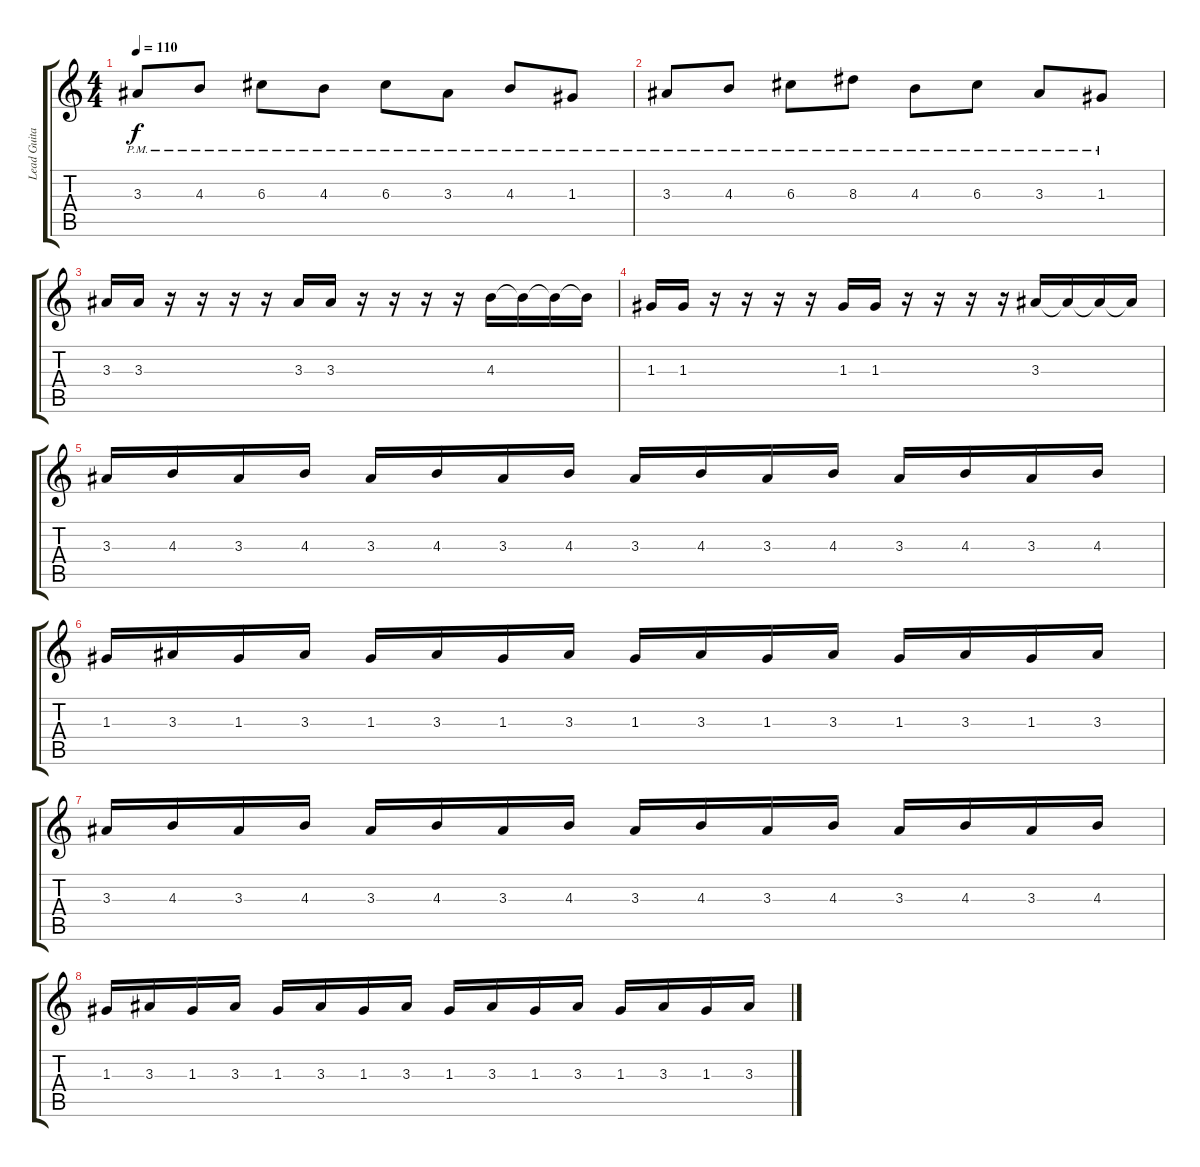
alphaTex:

\track ("Lead Guitar" "Lead Guita") {instrument overdrivenguitar}
\staff {score tabs}
\tuning (E4 B3 G3 D3 A2 E2) {hide}
\ts (4 4)
\tempo 110
\clef g2
\ks c
3.3{pm}.8{dy f} 4.3{pm}.8 6.3{pm}.8 4.3{pm}.8 6.3{pm}.8 3.3{pm}.8 4.3{pm}.8 1.3{pm}.8 |
3.3{pm}.8 4.3{pm}.8 6.3{pm}.8 8.3{pm}.8 4.3{pm}.8 6.3{pm}.8 3.3{pm}.8 1.3{pm}.8 |
3.3.16 3.3.16 r.16 r.16 r.16 r.16 3.3.16 3.3.16 r.16 r.16 r.16 r.16 4.3.16 4.3{t}.16 4.3{t}.16 4.3{t}.16 |
1.3.16 1.3.16 r.16 r.16 r.16 r.16 1.3.16 1.3.16 r.16 r.16 r.16 r.16 3.3.16 3.3{t}.16 3.3{t}.16 3.3{t}.16 |
3.3.16{volume 0} 4.3.16 3.3.16 4.3.16 3.3.16 4.3.16 3.3.16 4.3.16 3.3.16 4.3.16 3.3.16 4.3.16 3.3.16 4.3.16 3.3.16 4.3.16 |
1.3.16 3.3.16 1.3.16 3.3.16 1.3.16 3.3.16 1.3.16 3.3.16 1.3.16 3.3.16 1.3.16 3.3.16 1.3.16 3.3.16 1.3.16 3.3.16 |
3.3.16 4.3.16 3.3.16 4.3.16 3.3.16 4.3.16 3.3.16 4.3.16 3.3.16 4.3.16 3.3.16 4.3.16 3.3.16 4.3.16 3.3.16 4.3.16 |
1.3.16 3.3.16 1.3.16 3.3.16 1.3.16 3.3.16 1.3.16 3.3.16 1.3.16 3.3.16 1.3.16 3.3.16 1.3.16 3.3.16 1.3.16 3.3.16
